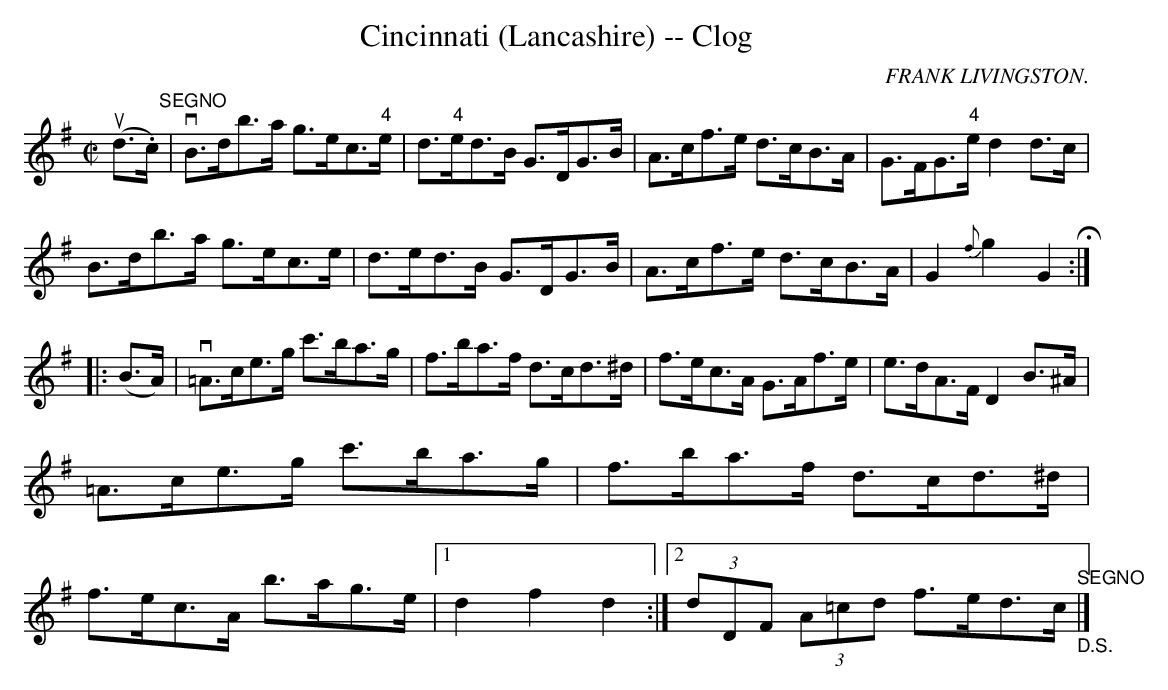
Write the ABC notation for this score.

X:1
T: Cincinnati (Lancashire) -- Clog
C:FRANK LIVINGSTON.
M:C|
L:1/8
K:G
u(d>.c)"^SEGNO"|\
vB>db>a g>ec>"4"e | d>"4"ed>B G>DG>B | A>cf>e d>cB>A |\
 G>FG>"4"e d2d>c |
B>db>a g>ec>e | d>ed>B G>DG>B | A>cf>e d>cB>A | G2{f}g2 G2 H:|
|:(B>^.A)|\
v=A>ce>g c'>ba>g | f>ba>f d>cd>^d | f>ec>A G>Af>e |\
 e>dA>F D2B>^A |
 =A>ce>g c'>ba>g | f>ba>f d>cd>^d |
 f>ec>A b>ag>e |1 d2 f2 d2:|2 (3dDF (3A=cd f>ed>c "^SEGNO""_D.S."|]
